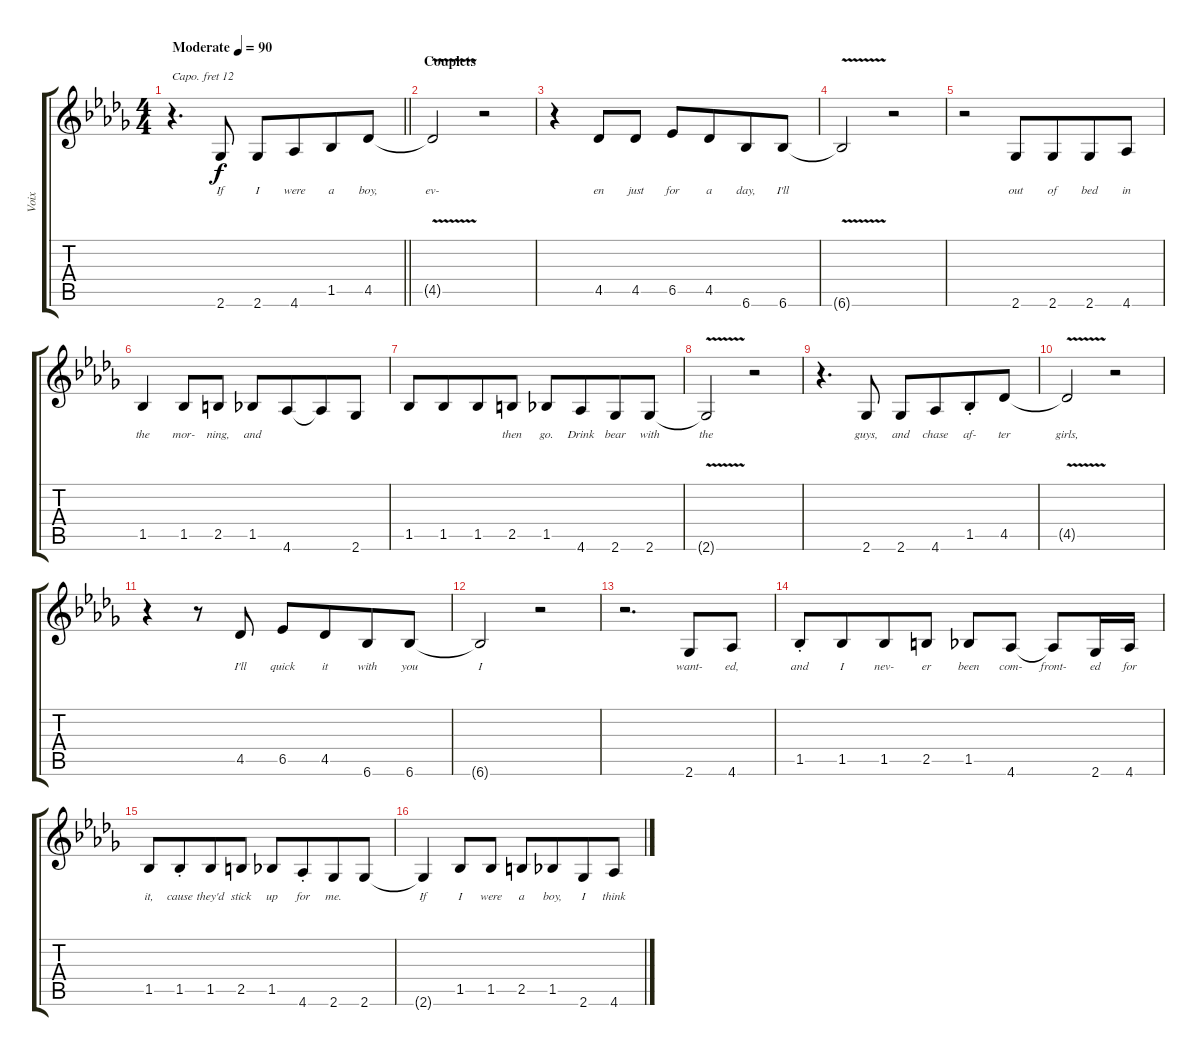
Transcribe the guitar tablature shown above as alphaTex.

\track ("Voix" "Voix") {instrument voiceoohs}
\staff {score tabs}
\capo 12
\tuning (E4 B3 G3 D3 A2 E2) {hide}
\ts (4 4)
\tempo (90 "Moderate")
\clef g2
\barLineRight lightlight
\ks db
r.4{d dy f instrument voiceoohs} 2.6.8{lyrics (0 "If") lyrics (1 "") lyrics (2 "") lyrics (3 "") lyrics (4 "")} 2.6.8{lyrics (0 "I") lyrics (1 "") lyrics (2 "") lyrics (3 "") lyrics (4 "")} 4.6.8{lyrics (0 "were") lyrics (1 "") lyrics (2 "") lyrics (3 "") lyrics (4 "") beam merge} 1.5.8{lyrics (0 "a") lyrics (1 "") lyrics (2 "") lyrics (3 "") lyrics (4 "")} 4.5.8{lyrics (0 "boy,") lyrics (1 "") lyrics (2 "") lyrics (3 "") lyrics (4 "")} |
\section ("" "Couplets")
4.5{v t}.2{lyrics (0 "ev-") lyrics (1 "") lyrics (2 "") lyrics (3 "") lyrics (4 "")} r.2 |
r.4 4.5.8{lyrics (0 "en") lyrics (1 "") lyrics (2 "") lyrics (3 "") lyrics (4 "")} 4.5.8{lyrics (0 "just") lyrics (1 "") lyrics (2 "") lyrics (3 "") lyrics (4 "")} 6.5.8{lyrics (0 "for") lyrics (1 "") lyrics (2 "") lyrics (3 "") lyrics (4 "")} 4.5.8{lyrics (0 "a") lyrics (1 "") lyrics (2 "") lyrics (3 "") lyrics (4 "") beam merge} 6.6.8{lyrics (0 "day,") lyrics (1 "") lyrics (2 "") lyrics (3 "") lyrics (4 "")} 6.6.8{lyrics (0 "I'll") lyrics (1 "") lyrics (2 "") lyrics (3 "") lyrics (4 "")} |
6.6{v t}.2{lyrics (0 "") lyrics (1 "") lyrics (2 "") lyrics (3 "") lyrics (4 "")} r.2 |
r.2 2.6.8{lyrics (0 "out") lyrics (1 "") lyrics (2 "") lyrics (3 "") lyrics (4 "")} 2.6.8{lyrics (0 "of") lyrics (1 "") lyrics (2 "") lyrics (3 "") lyrics (4 "") beam merge} 2.6.8{lyrics (0 "bed") lyrics (1 "") lyrics (2 "") lyrics (3 "") lyrics (4 "")} 4.6.8{lyrics (0 "in") lyrics (1 "") lyrics (2 "") lyrics (3 "") lyrics (4 "")} |
1.5.4{lyrics (0 "the") lyrics (1 "") lyrics (2 "") lyrics (3 "") lyrics (4 "")} 1.5.8{lyrics (0 "mor-") lyrics (1 "") lyrics (2 "") lyrics (3 "") lyrics (4 "")} 2.5.8{lyrics (0 "ning,") lyrics (1 "") lyrics (2 "") lyrics (3 "") lyrics (4 "")} 1.5.8{lyrics (0 "and") lyrics (1 "") lyrics (2 "") lyrics (3 "") lyrics (4 "")} 4.6.8{lyrics (0 "") lyrics (1 "") lyrics (2 "") lyrics (3 "") lyrics (4 "") beam merge} 4.6{t}.8{lyrics (0 "") lyrics (1 "") lyrics (2 "") lyrics (3 "") lyrics (4 "")} 2.6.8{lyrics (0 "") lyrics (1 "") lyrics (2 "") lyrics (3 "") lyrics (4 "")} |
1.5.8{lyrics (0 "") lyrics (1 "") lyrics (2 "") lyrics (3 "") lyrics (4 "")} 1.5.8{lyrics (0 "") lyrics (1 "") lyrics (2 "") lyrics (3 "") lyrics (4 "") beam merge} 1.5.8{lyrics (0 "") lyrics (1 "") lyrics (2 "") lyrics (3 "") lyrics (4 "")} 2.5.8{lyrics (0 "then") lyrics (1 "") lyrics (2 "") lyrics (3 "") lyrics (4 "")} 1.5.8{lyrics (0 "go.") lyrics (1 "") lyrics (2 "") lyrics (3 "") lyrics (4 "") beam merge} 4.6.8{lyrics (0 "Drink") lyrics (1 "") lyrics (2 "") lyrics (3 "") lyrics (4 "") beam merge} 2.6.8{lyrics (0 "bear") lyrics (1 "") lyrics (2 "") lyrics (3 "") lyrics (4 "")} 2.6.8{lyrics (0 "with") lyrics (1 "") lyrics (2 "") lyrics (3 "") lyrics (4 "")} |
2.6{v t}.2{lyrics (0 "the") lyrics (1 "") lyrics (2 "") lyrics (3 "") lyrics (4 "")} r.2 |
r.4{d} 2.6.8{lyrics (0 "guys,") lyrics (1 "") lyrics (2 "") lyrics (3 "") lyrics (4 "")} 2.6.8{lyrics (0 "and") lyrics (1 "") lyrics (2 "") lyrics (3 "") lyrics (4 "")} 4.6.8{lyrics (0 "chase") lyrics (1 "") lyrics (2 "") lyrics (3 "") lyrics (4 "") beam merge} 1.5{st}.8{lyrics (0 "af-") lyrics (1 "") lyrics (2 "") lyrics (3 "") lyrics (4 "")} 4.5.8{lyrics (0 "ter") lyrics (1 "") lyrics (2 "") lyrics (3 "") lyrics (4 "")} |
4.5{v t}.2{lyrics (0 "girls,") lyrics (1 "") lyrics (2 "") lyrics (3 "") lyrics (4 "")} r.2 |
r.4 r.8 4.5.8{lyrics (0 "I'll") lyrics (1 "") lyrics (2 "") lyrics (3 "") lyrics (4 "")} 6.5.8{lyrics (0 "quick") lyrics (1 "") lyrics (2 "") lyrics (3 "") lyrics (4 "")} 4.5.8{lyrics (0 "it") lyrics (1 "") lyrics (2 "") lyrics (3 "") lyrics (4 "") beam merge} 6.6.8{lyrics (0 "with") lyrics (1 "") lyrics (2 "") lyrics (3 "") lyrics (4 "")} 6.6.8{lyrics (0 "you") lyrics (1 "") lyrics (2 "") lyrics (3 "") lyrics (4 "")} |
6.6{t}.2{lyrics (0 "I") lyrics (1 "") lyrics (2 "") lyrics (3 "") lyrics (4 "")} r.2 |
r.2{d} 2.6.8{lyrics (0 "want-") lyrics (1 "") lyrics (2 "") lyrics (3 "") lyrics (4 "")} 4.6.8{lyrics (0 "ed,") lyrics (1 "") lyrics (2 "") lyrics (3 "") lyrics (4 "")} |
1.5{st}.8{lyrics (0 "and") lyrics (1 "") lyrics (2 "") lyrics (3 "") lyrics (4 "")} 1.5.8{lyrics (0 "I") lyrics (1 "") lyrics (2 "") lyrics (3 "") lyrics (4 "") beam merge} 1.5.8{lyrics (0 "nev-") lyrics (1 "") lyrics (2 "") lyrics (3 "") lyrics (4 "")} 2.5.8{lyrics (0 "er") lyrics (1 "") lyrics (2 "") lyrics (3 "") lyrics (4 "")} 1.5.8{lyrics (0 "been") lyrics (1 "") lyrics (2 "") lyrics (3 "") lyrics (4 "")} 4.6.8{lyrics (0 "com-") lyrics (1 "") lyrics (2 "") lyrics (3 "") lyrics (4 "")} 4.6{t}.8{lyrics (0 "front-") lyrics (1 "") lyrics (2 "") lyrics (3 "") lyrics (4 "") beam merge} 2.6.16{lyrics (0 "ed") lyrics (1 "") lyrics (2 "") lyrics (3 "") lyrics (4 "")} 4.6.16{lyrics (0 "for") lyrics (1 "") lyrics (2 "") lyrics (3 "") lyrics (4 "")} |
1.5.8{lyrics (0 "it,") lyrics (1 "") lyrics (2 "") lyrics (3 "") lyrics (4 "")} 1.5{st}.8{lyrics (0 "cause") lyrics (1 "") lyrics (2 "") lyrics (3 "") lyrics (4 "") beam merge} 1.5.8{lyrics (0 "they'd") lyrics (1 "") lyrics (2 "") lyrics (3 "") lyrics (4 "")} 2.5.8{lyrics (0 "stick") lyrics (1 "") lyrics (2 "") lyrics (3 "") lyrics (4 "")} 1.5.8{lyrics (0 "up") lyrics (1 "") lyrics (2 "") lyrics (3 "") lyrics (4 "")} 4.6{st}.8{lyrics (0 "for") lyrics (1 "") lyrics (2 "") lyrics (3 "") lyrics (4 "") beam merge} 2.6.8{lyrics (0 "me.") lyrics (1 "") lyrics (2 "") lyrics (3 "") lyrics (4 "")} 2.6.8{lyrics (0 "") lyrics (1 "") lyrics (2 "") lyrics (3 "") lyrics (4 "")} |
2.6{t}.4{lyrics (0 "If") lyrics (1 "") lyrics (2 "") lyrics (3 "") lyrics (4 "")} 1.5.8{lyrics (0 "I") lyrics (1 "") lyrics (2 "") lyrics (3 "") lyrics (4 "")} 1.5.8{lyrics (0 "were") lyrics (1 "") lyrics (2 "") lyrics (3 "") lyrics (4 "")} 2.5.8{lyrics (0 "a") lyrics (1 "") lyrics (2 "") lyrics (3 "") lyrics (4 "")} 1.5.8{lyrics (0 "boy,") lyrics (1 "") lyrics (2 "") lyrics (3 "") lyrics (4 "") beam merge} 2.6.8{lyrics (0 "I") lyrics (1 "") lyrics (2 "") lyrics (3 "") lyrics (4 "")} 4.6.8{lyrics (0 "think") lyrics (1 "") lyrics (2 "") lyrics (3 "") lyrics (4 "")}
